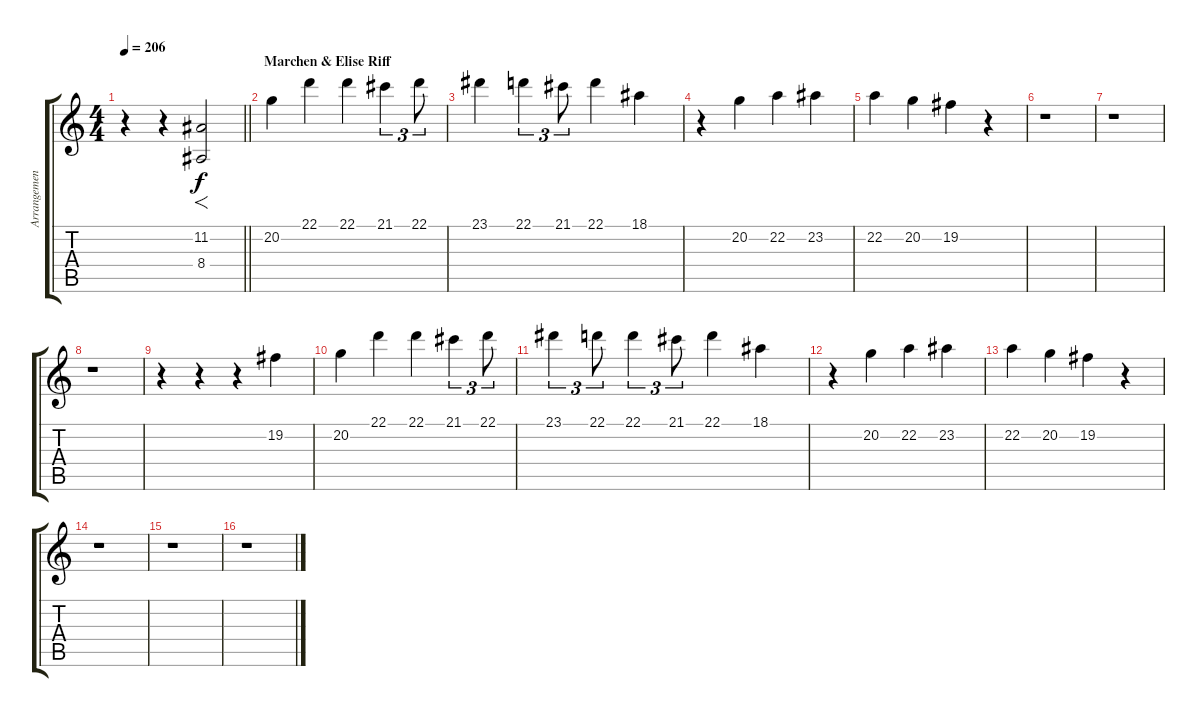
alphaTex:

\track ("Arrangements/Elize" "Arrangemen") {instrument orchestrahit}
\staff {score tabs}
\tuning (E4 B3 G3 D3 A2 E2) {hide}
\ts (4 4)
\tempo 206
\clef g2
\barLineRight lightlight
\ks c
r.4{dy f balance 8} r.4 (11.2 8.4).2{f volume 13 balance 13 instrument applause} |
\section ("" "Marchen & Elise Riff")
20.2.4{volume 8 balance 11 instrument piccolo} 22.1.4 22.1.4 21.1.4{tu (3 2)} 22.1.8{tu (3 2)} |
23.1.4 22.1.4{tu (3 2)} 21.1.8{tu (3 2)} 22.1.4 18.1.4 |
r.4 20.2.4 22.2.4 23.2.4 |
22.2.4 20.2.4 19.2.4 r.4 |
r.1 |
r.1 |
r.1 |
r.4 r.4 r.4 19.2.4 |
20.2.4 22.1.4 22.1.4 21.1.4{tu (3 2)} 22.1.8{tu (3 2)} |
23.1.4{tu (3 2)} 22.1.8{tu (3 2)} 22.1.4{tu (3 2)} 21.1.8{tu (3 2)} 22.1.4 18.1.4 |
r.4 20.2.4 22.2.4 23.2.4 |
22.2.4 20.2.4 19.2.4 r.4 |
r.1 |
r.1 |
r.1
